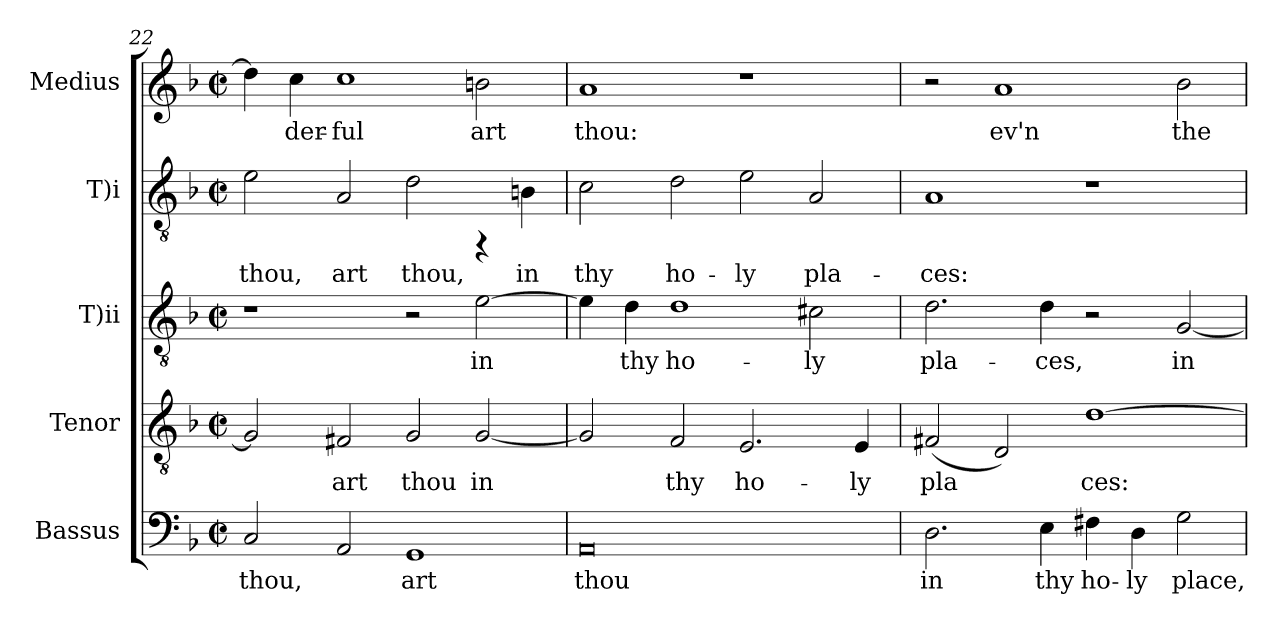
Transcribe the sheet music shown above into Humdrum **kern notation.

**kern	**text	**kern	**text	**kern	**text	**kern	**text	**kern	**text
*part5	*part5	*part4	*part4	*part3	*part3	*part2	*part2	*part1	*part1
*staff5	*staff5	*staff4	*staff4	*staff3	*staff3	*staff2	*staff2	*staff1	*staff1
*I"Bassus	*	*I"Tenor	*	*I"T)ii	*	*I"T)i	*	*I"Medius	*
*I'B	*	*	*	*I'T)ii	*	*I'T)i	*	*I'M	*
*clefF4	*	*clefGv2	*	*clefGv2	*	*clefGv2	*	*clefG2	*
*k[b-]	*	*k[b-]	*	*k[b-]	*	*k[b-]	*	*k[b-]	*
*F:	*	*F:	*	*F:	*	*F:	*	*F:	*
*M2/2	*	*M2/2	*	*M2/2	*	*M2/2	*	*M2/2	*
*met(c|)	*	*met(c|)	*	*met(c|)	*	*met(c|)	*	*met(c|)	*
=22	=22	=22	=22	=22	=22	=22	=22	=22	=22
!	!LO:LY:b:cj	!	!LO:LY:b:cj	!	!	!	!LO:LY:b:rj	!	!LO:LY:b:cj
2C/	thou,	2G/]	.	1r	.	2e\	thou,	4dd\]	--
!	!	!	!	!	!	!	!	!	!LO:LY:b:cj
.	.	.	.	.	.	.	.	4cc\	-der-
!	!LO:LY:b:cj	!	!LO:LY:b:cj	!	!	!	!LO:LY:b:rj	!	!LO:LY:b:cj
2AA/	.	2F#X/	art	.	.	2A/	art	1cc	-ful
!	!LO:LY:b:cj	!	!LO:LY:b:cj	!	!	!	!LO:LY:b:rj	!	!
1GG	art	2G/	thou	2r	.	2d\	thou,	.	.
!	!	!	!LO:LY:b:cj	!	!LO:LY:b:cj	!	!	!	!LO:LY:b:cj
.	.	[<2G/	in	[>2e\	in	4rFF	.	2bn\	art
!	!	!	!	!	!	!	!LO:LY:b:rj	!	!
.	.	.	.	.	.	4Bn\	in	.	.
=23	=23	=23	=23	=23	=23	=23	=23	=23	=23
!	!LO:LY:b:cj	!	!LO:LY:b:cj	!	!LO:LY:b:cj	!	!LO:LY:b:rj	!	!LO:LY:b:cj
0AA	thou	2G/]	.	4e\]	.	2c\	thy	1a	thou:
!	!	!	!	!	!LO:LY:b:cj	!	!	!	!
.	.	.	.	4d\	thy	.	.	.	.
!	!	!	!LO:LY:b:cj	!	!LO:LY:b:cj	!	!LO:LY:b:rj	!	!
.	.	2F/	thy	1d	ho-	2d\	ho-	.	.
!	!	!	!LO:LY:b:cj	!	!	!	!LO:LY:b:rj	!	!
.	.	2.E/	ho-	.	.	2e\	-ly	1r	.
!	!	!	!	!	!LO:LY:b:cj	!	!LO:LY:b:rj	!	!
.	.	.	.	2c#X\	-ly	2A/	pla-	.	.
!	!	!	!LO:LY:b:cj	!	!	!	!	!	!
.	.	4E/	-ly	.	.	.	.	.	.
=24	=24	=24	=24	=24	=24	=24	=24	=24	=24
!	!LO:LY:b:cj	!	!LO:LY:b:cj	!	!LO:LY:b:cj	!	!LO:LY:b:rj	!	!
2.D\	in	(<2F#X/	pla-	2.d\	pla-	1A	-ces:	2r	.
!	!	!	!LO:LY:b:cj	!	!	!	!	!	!LO:LY:b:cj
.	.	2D/)	--	.	.	.	.	1a	ev'n
!	!LO:LY:b:cj	!	!	!	!LO:LY:b:cj	!	!	!	!
4E\	thy	.	.	4d\	-ces,	.	.	.	.
!	!LO:LY:b:cj	!	!LO:LY:b:cj	!	!	!	!	!	!
4F#X\	ho-	[>1d	-ces:	2r	.	1r	.	.	.
!	!LO:LY:b:cj	!	!	!	!	!	!	!	!
4D\	-ly	.	.	.	.	.	.	.	.
!	!LO:LY:b:cj	!	!	!	!LO:LY:b:cj	!	!	!	!LO:LY:b:cj
2G\	place,	.	.	[>2G/	in	.	.	2b-\	the
=	=	=	=	=	=	=	=	=	=
*-	*-	*-	*-	*-	*-	*-	*-	*-	*-
